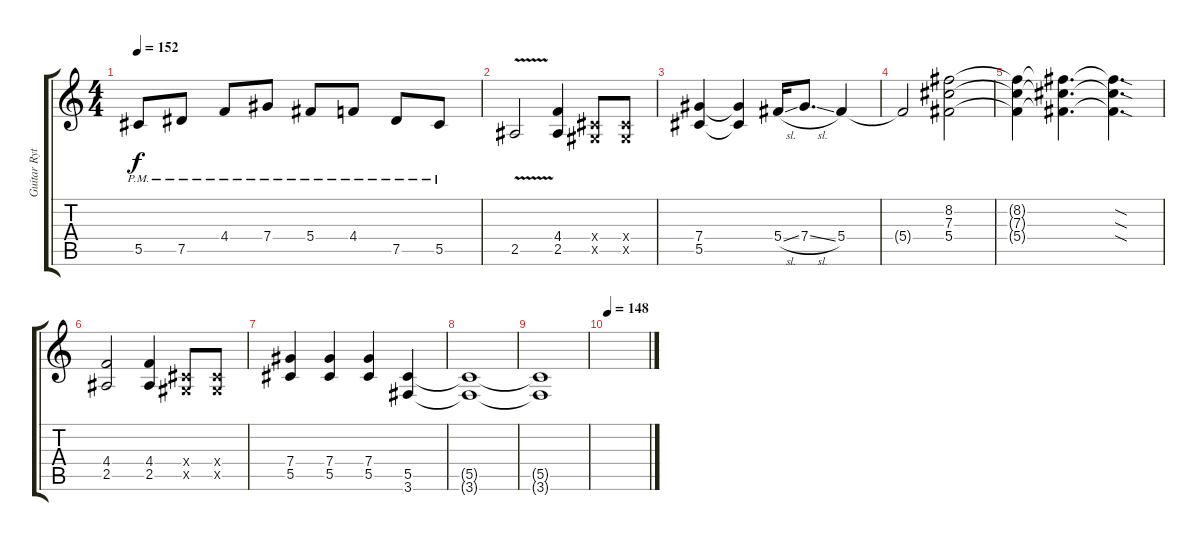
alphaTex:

\track ("Guitar Rythm" "Guitar Ryt") {instrument distortionguitar}
\staff {score tabs}
\tuning (Eb4 Bb3 Gb3 Db3 Ab2 Eb2) {hide}
\ts (4 4)
\tempo 152
\clef g2
\ks c
5.5{pm}.8{dy f} 7.5{pm}.8 4.4{pm}.8 7.4{pm}.8 5.4{pm}.8 4.4{pm}.8 7.5{pm}.8 5.5{pm}.8 |
2.5{v}.2 (4.4 2.5).4 (0.4{x} 0.5{x}).8 (0.4{x} 0.5{x}).8 |
(7.4 5.5).4 (7.4{t} 5.5{t}).4 5.4{sl}.16 7.4{sl}.8{d} 5.4.4 |
5.4{t}.2 (8.2 7.3 5.4).2 |
(8.2{t} 7.3{t} 5.4{t}).4 (8.2{t} 7.3{t} 5.4{t}).4{d} (8.2{sod t} 7.3{sod t} 5.4{sod t}).4{d} |
(4.4 2.5).2 (4.4 2.5).4 (0.4{x} 0.5{x}).8 (0.4{x} 0.5{x}).8 |
(7.4 5.5).4 (7.4 5.5).4 (7.4 5.5).4 (5.5 3.6).4 |
(5.5{t} 3.6{t}).1 |
(5.5{t} 3.6{t}).1 |
\tempo 148
